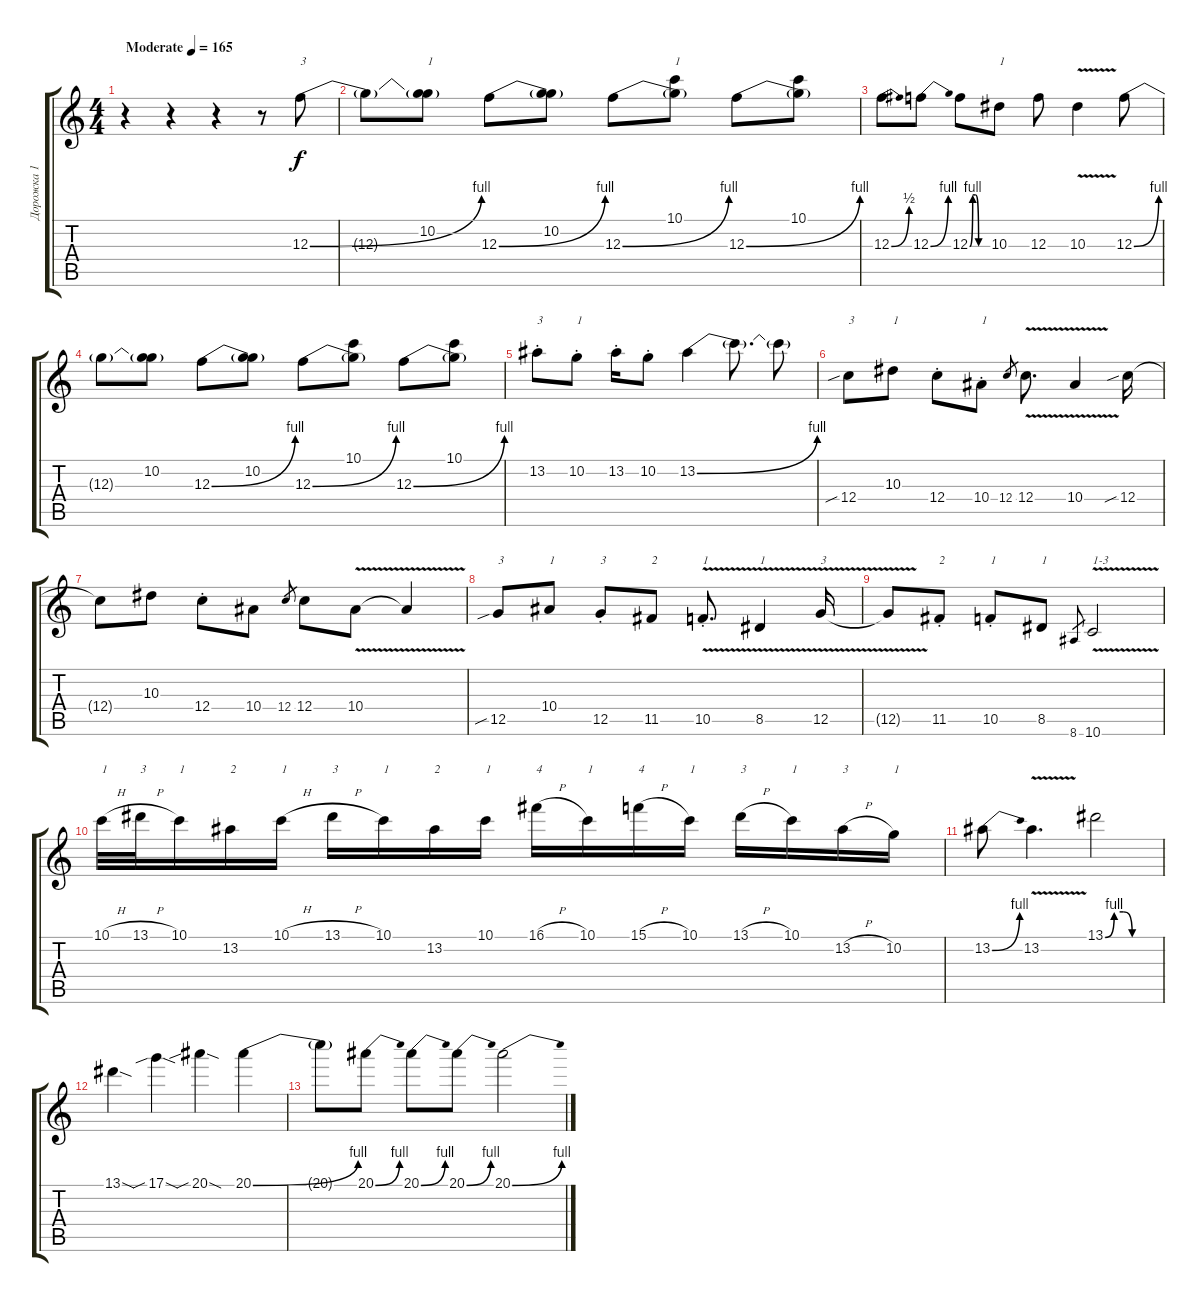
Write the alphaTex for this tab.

\track ("Дорожка 1" "Дорожка 1") {instrument distortionguitar}
\staff {score tabs}
\tuning (D4 A3 F3 C3 G2 D2) {hide}
\ts (4 4)
\tempo (165 "Moderate")
\clef g2
\ks c
r.4{dy f instrument distortionguitar} r.4 r.4 r.8 12.3{be (bend 0 0 60 4)}.8{txt "3"} |
12.3{t}.8 (10.2 12.3{t}).8{txt "1"} 12.3{be (bend 0 0 60 4)}.8 (10.2 12.3{t}).8 12.3{be (bend 0 0 60 4)}.8 (10.1 12.3{t}).8{txt "1"} 12.3{be (bend 0 0 60 4)}.8 (10.1 12.3{t}).8 |
12.3{be (bend 0 0 60 2)}.8 12.3{be (bend 0 0 60 4)}.8 12.3{be (custom 0 0 10 4 20 4 30 0 60 0)}.8 10.3.8{txt "1"} 12.3.8 10.3{v}.4 12.3{be (bend 0 0 60 4)}.8 |
12.3{t}.8 (10.2 12.3{t}).8 12.3{be (bend 0 0 60 4)}.8 (10.2 12.3{t}).8 12.3{be (bend 0 0 60 4)}.8 (10.1 12.3{t}).8 12.3{be (bend 0 0 60 4)}.8 (10.1 12.3{t}).8 |
13.2{st}.8{txt "3"} 10.2{st}.8{txt "1"} 13.2{st}.16 10.2{st}.8 13.2{be (bend 0 0 60 4)}.4 13.2{t}.8{d} 13.2{t}.8 |
12.4{sib}.8{txt "3"} 10.3.8{txt "1"} 12.4{st}.8 10.4{st}.8{txt "1"} 12.4.8{gr} 12.4{v}.8{d} 10.4{v}.4 12.4{sib}.16 |
12.4{t}.8 10.3.8 12.4{st}.8 10.4.8 12.4.8{gr} 12.4.8 10.4{v}.8 10.4{t}.4 |
12.5{sib}.8{txt "3"} 10.4.8{txt "1"} 12.5{st}.8{txt "3"} 11.5.8{txt "2"} 10.5{v st}.8{d txt "1"} 8.5{v}.4{txt "1"} 12.5{v}.16{txt "3"} |
12.5{t}.8 11.5{st}.8{txt "2"} 10.5{st}.8{txt "1"} 8.5.8{txt "1"} 8.6.8{gr} 10.6{v}.2{txt "1-3"} |
10.1{h}.32{txt "1"} 13.1{h}.32{txt "3"} 10.1.16{txt "1"} 13.2.16{txt "2"} 10.1{h}.16{txt "1"} 13.1{h}.16{txt "3"} 10.1.16{txt "1"} 13.2.16{txt "2"} 10.1.16{txt "1"} 16.1{h}.16{txt "4"} 10.1.16{txt "1"} 15.1{h}.16{txt "4"} 10.1.16{txt "1"} 13.1{h}.16{txt "3"} 10.1.16{txt "1"} 13.2{h}.16{txt "3"} 10.2.16{txt "1"} |
13.2{be (bend 0 0 60 4)}.8 13.2{v}.4{d} 13.1{be (custom 0 0 10 4 20 4 30 0 60 0)}.2 |
13.1{sod}.4 17.1{sib sod}.4 20.1{sib sod}.4 20.1{be (bend 0 0 60 4)}.4 |
20.1{t}.8 20.1{be (bend 0 0 60 4)}.8 20.1{be (bend 0 0 60 4)}.8 20.1{be (bend 0 0 60 4)}.8 20.1{be (bend 0 0 60 4)}.2
